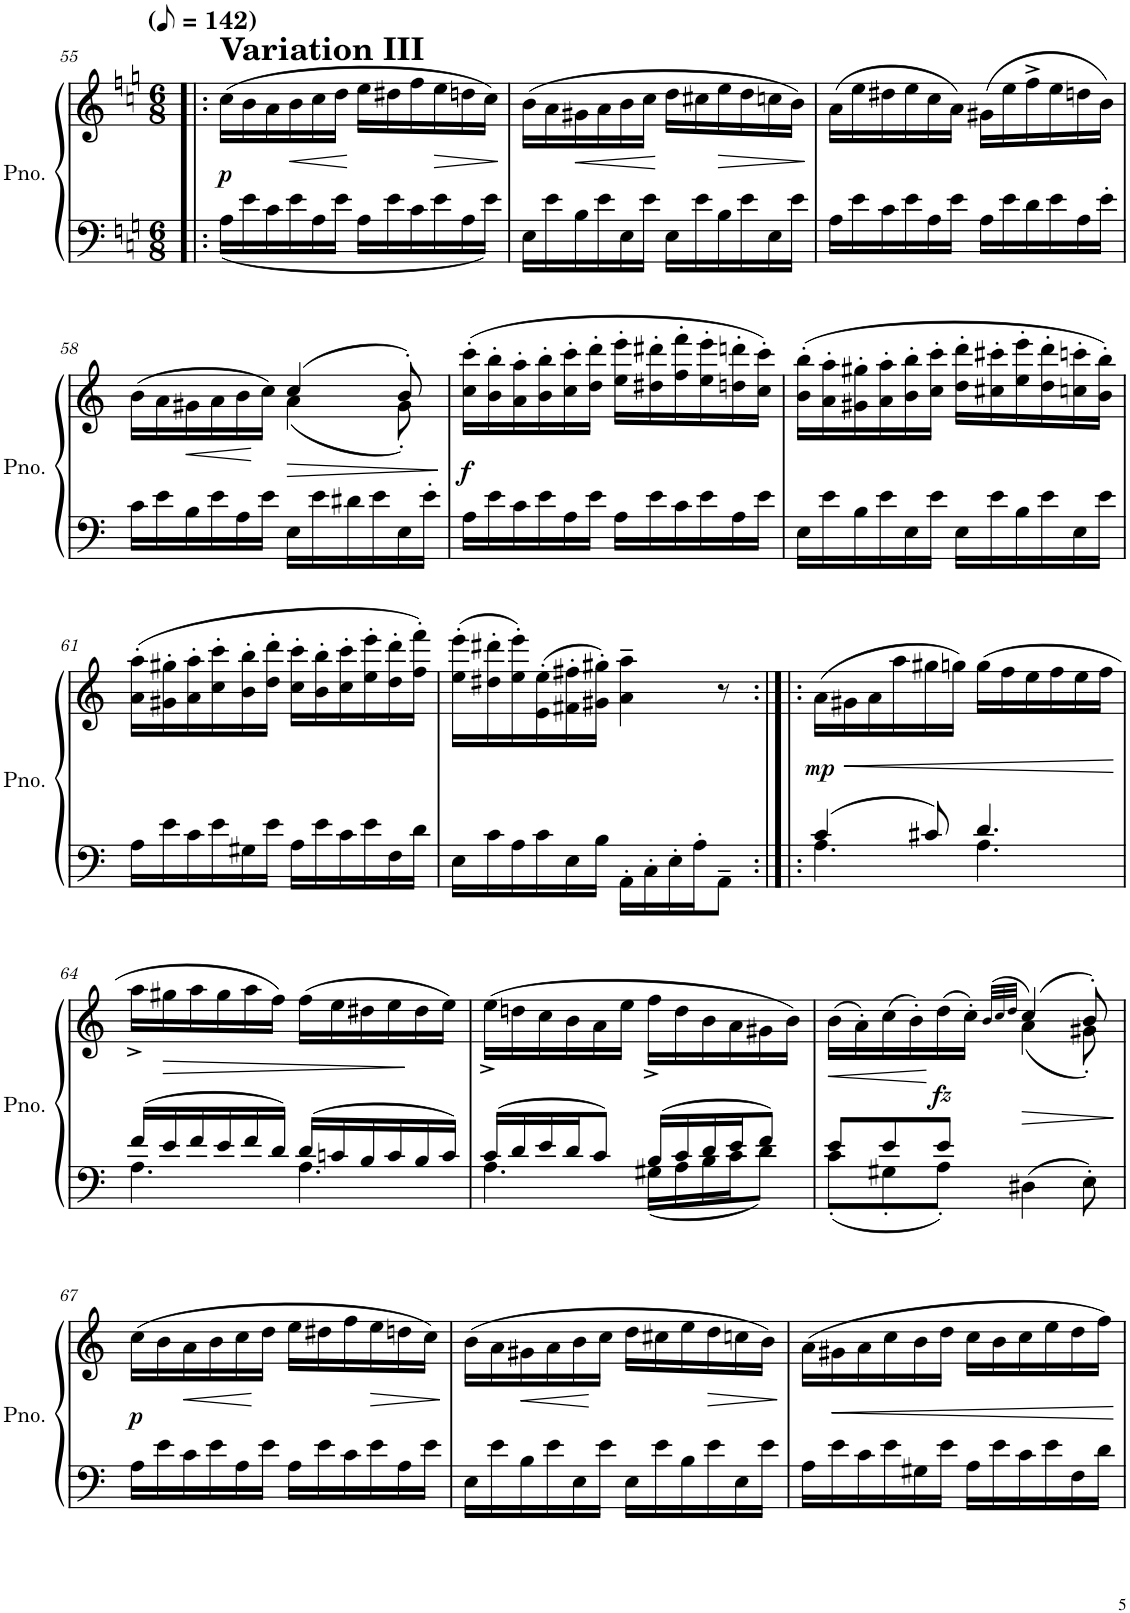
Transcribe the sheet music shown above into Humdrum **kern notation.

**kern	**kern	**dynam
*part1	*part1	*part1
*staff2	*staff1	*staff1/2
*I"Piano	*	*
*I'Pno.	*	*
!!LO:PB:g=z
*clefF4	*clefG2	*
*k[]	*k[]	*
*M6/8	*M6/8	*
*MM71	*MM71	*
=55!|:	=55!|:	=55!|:
!	!LO:TX:a:B:t=Variation III	!
!	!	!LO:DY:b
16A\LL	(16cc\LL	p
16e\	16b\	.
16c\	16a\	.
!	!	!LO:HP:b
16e\	16b\	<
16A\	16cc\	.
16e\JJ	16dd\JJ	.
16A\LL	16ee\LL	[
16e\	16dd#X\	.
16c\	16ff\	.
!	!	!LO:HP:b
16e\	16ee\	>
16A\	16ddn\	.
16e\JJ	16cc\JJ)	.
.	.	]
=56	=56	=56
16E\LL	(16b\LL	.
16e\	16a\	.
!	!	!LO:HP:b
16B\	16g#X\	<
16e\	16a\	.
16E\	16b\	.
16e\JJ	16cc\JJ	.
16E\LL	16dd\LL	[
16e\	16cc#X\	.
!	!	!LO:HP:b
16B\	16ee\	>
16e\	16dd\	.
16E\	16ccn\	.
16e\JJ	16b\JJ)	.
.	.	]
=57	=57	=57
16A\LL	(16a\LL	.
16e\	16ee\	.
16c\	16dd#X\	.
16e\	16ee\	.
16A\	16cc\	.
16e\JJ	16a\JJ)	.
16A\LL	(16g#X\LL	.
16e\	16ee\	.
16d\	16ff^\	.
16e\	16ee\	.
16A\	16ddn\	.
16e'\JJ	16b\JJ)	.
!!LO:LB:g=z
=58	=58	=58
*	*^	*
16c\LL	(>16b\LL	4.ryy	.
16e\	16a\	.	.
!	!	!	!LO:HP:b
16B\	16g#X\	.	<
16e\	16a\	.	.
16A\	16b\	.	.
16e\JJ	16cc\JJ)	.	[
!	!	!	!LO:HP:b
16E\LL	(4cc/	(4a\	>
16e\	.	.	.
16d#X\	.	.	.
16e\	.	.	.
16E\	8b'/)	8g#'\)	.
16e'\JJ	.	.	.
*	*v	*v	*
.	.	]
=59	=59	=59
!	!	!LO:DY:a=2
16A\LL	(16cc\' 16ccc\'LL	f
16e\	16b\' 16bb\'	.
16c\	16a\' 16aa\'	.
16e\	16b\' 16bb\'	.
16A\	16cc\' 16ccc\'	.
16e\JJ	16dd\' 16ddd\'JJ	.
16A\LL	16ee\' 16eee\'LL	.
16e\	16dd#X\' 16ddd#X\'	.
16c\	16ff\' 16fff\'	.
16e\	16ee\' 16eee\'	.
16A\	16ddn\' 16dddn\'	.
16e\JJ	16cc\' 16ccc\'JJ)	.
=60	=60	=60
16E\LL	(16b\' 16bb\'LL	.
16e\	16a\' 16aa\'	.
16B\	16g#X\' 16gg#X\'	.
16e\	16a\' 16aa\'	.
16E\	16b\' 16bb\'	.
16e\JJ	16cc\' 16ccc\'JJ	.
16E\LL	16dd\' 16ddd\'LL	.
16e\	16cc#X\' 16ccc#X\'	.
16B\	16ee\' 16eee\'	.
16e\	16dd\' 16ddd\'	.
16E\	16ccn\' 16cccn\'	.
16e\JJ	16b\' 16bb\'JJ)	.
!!LO:LB:g=z
=61	=61	=61
16A\LL	(16a\' 16aa\'LL	.
16e\	16g#X\' 16gg#X\'	.
16c\	16a\' 16aa\'	.
16e\	16cc\' 16ccc\'	.
16G#X\	16b\' 16bb\'	.
16e\JJ	16dd\' 16ddd\'JJ	.
16A\LL	16cc\' 16ccc\'LL	.
16e\	16b\' 16bb\'	.
16c\	16cc\' 16ccc\'	.
16e\	16ee\' 16eee\'	.
16F\	16dd\' 16ddd\'	.
16d\JJ	16ff\' 16fff\'JJ)	.
=62	=62	=62
16E\LL	(16ee\' 16eee\'LL	.
16c\	16dd#X\' 16ddd#X\'	.
16A\	16ee\' 16eee\')	.
16c\	(16e\' 16ee\'	.
16E\	16f#X\' 16ff#X\'	.
16B\JJ	16g#X\' 16gg#X\'JJ)	.
16AA'\LL	4a\~ 4aa\~	.
16C'\	.	.
16E'\	.	.
16A'\J	.	.
8AA~\J	8r	.
=63:|!|:	=63:|!|:	=63:|!|:
*^	*	*
!	!	!	!LO:DY:b
4c/	4.A\	(16a\LL	mp
!	!	!	!LO:HP:b
.	.	16g#X\	<
.	.	16a\	.
.	.	16aa\	.
8c#X/	.	16gg#X\	.
.	.	16ggn\JJ)	.
4.d/	4.A\	(16gg\LL	.
.	.	16ff\	.
.	.	16ee\	.
.	.	16ff\	.
.	.	16ee\	.
.	.	16ff\JJ	.
*v	*v	*	*
.	.	[
!!LO:LB:g=z
=64	=64	=64
*^	*	*
16f/LL	4.A\	16aa^<\LL	.
!	!	!	!LO:HP:b
16e/	.	16gg#X\	>
16f/	.	16aa\	.
16e/	.	16gg#\	.
16f/	.	16aa\	.
16d/JJ	.	16ff\JJ)	.
16d/LL	4.A\	(16ff\LL	.
16cn/	.	16ee\	.
16B/	.	16dd#X\	.
16c/	.	16ee\	.
16B/	.	16dd#\	]
16c/JJ	.	16ee\JJ)	.
=65	=65	=65	=65
16c/LL	4.A\	(16ee^<\LL	.
16d/	.	16ddn\	.
16e/	.	16cc\	.
16d/J	.	16b\	.
8c/J	.	16a\	.
.	.	16ee\JJ	.
16B/LL	16G#X\LL	16ff^<\LL	.
16c/	16A\	16dd\	.
16d/	16B\	16b\	.
16e/J	16c\J	16a\	.
8f/J	8d\J	16g#X\	.
.	.	16b\JJ)	.
=66	=66	=66	=66
!	!	!	!LO:HP:b
*	*	*^	*
8e/L	8c'\L	(>16b\LL	4.ryy	<
.	.	16a'>\)	.	.
8e/	8G#X'\	(>16cc\	.	.
.	.	16b'>\)	.	.
!	!	!	!	!LO:DY:n=1:a=2
8e/J	8A'\J	(>16dd\	.	[ fz
.	.	16cc'>\JJ)	.	.
.	.	(>32qb/LLL	.	.
.	.	32qcc/	.	.
.	.	32qdd/JJJ	.	.
4D#X\	4.ryy	(4cc/)	(4a\	.
8E'\	.	8b'/)	8g#X'\)	.
*v	*v	*	*	*
!!LO:LB:g=z
=67	=67	=67	=67
!	!	!	!LO:DY:b
*	*v	*v	*
16A\LL	(16cc\LL	p
16e\	16b\	.
!	!	!LO:HP:b
16c\	16a\	<
16e\	16b\	.
16A\	16cc\	.
16e\JJ	16dd\JJ	[
16A\LL	16ee\LL	.
16e\	16dd#X\	.
16c\	16ff\	.
!	!	!LO:HP:b
16e\	16ee\	>
16A\	16ddn\	.
16e\JJ	16cc\JJ)	.
.	.	]
=68	=68	=68
16E\LL	(16b\LL	.
16e\	16a\	.
!	!	!LO:HP:b
16B\	16g#X\	<
16e\	16a\	.
16E\	16b\	.
16e\JJ	16cc\JJ	[
16E\LL	16dd\LL	.
16e\	16cc#X\	.
16B\	16ee\	.
!	!	!LO:HP:b
16e\	16dd\	>
16E\	16ccn\	.
16e\JJ	16b\JJ)	.
.	.	]
=69	=69	=69
16A\LL	(16a\LL	.
!	!	!LO:HP:b
16e\	16g#X\	<
16c\	16a\	.
16e\	16cc\	.
16G#X\	16b\	.
16e\JJ	16dd\JJ	.
16A\LL	16cc\LL	.
16e\	16b\	.
16c\	16cc\	.
16e\	16ee\	.
16F\	16dd\	.
16d\JJ	16ff\JJ)	.
.	.	[
=	=	=
*-	*-	*-
